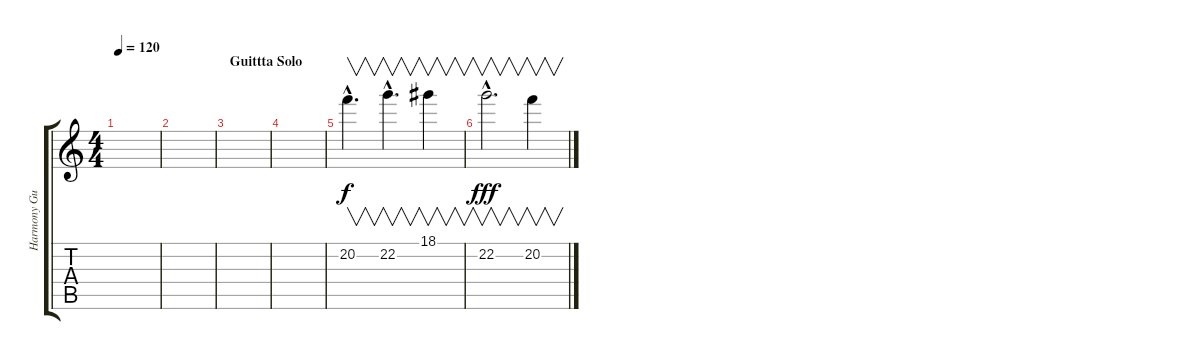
\track ("Harmony Guitar" "Harmony Gu") {instrument distortionguitar}
\staff {score tabs}
\tuning (D4 A3 F3 C3 G2 D2) {hide}
\ts (4 4)
\tempo 120
\clef g2
\ks c
|
|
\section ("" "Guittta Solo")
|
|
20.2{hac}.4{v d} 22.2{hac}.4{v d} 18.1.4{v dy f} |
22.2{hac}.2{v d dy fff} 20.2.4{v}
